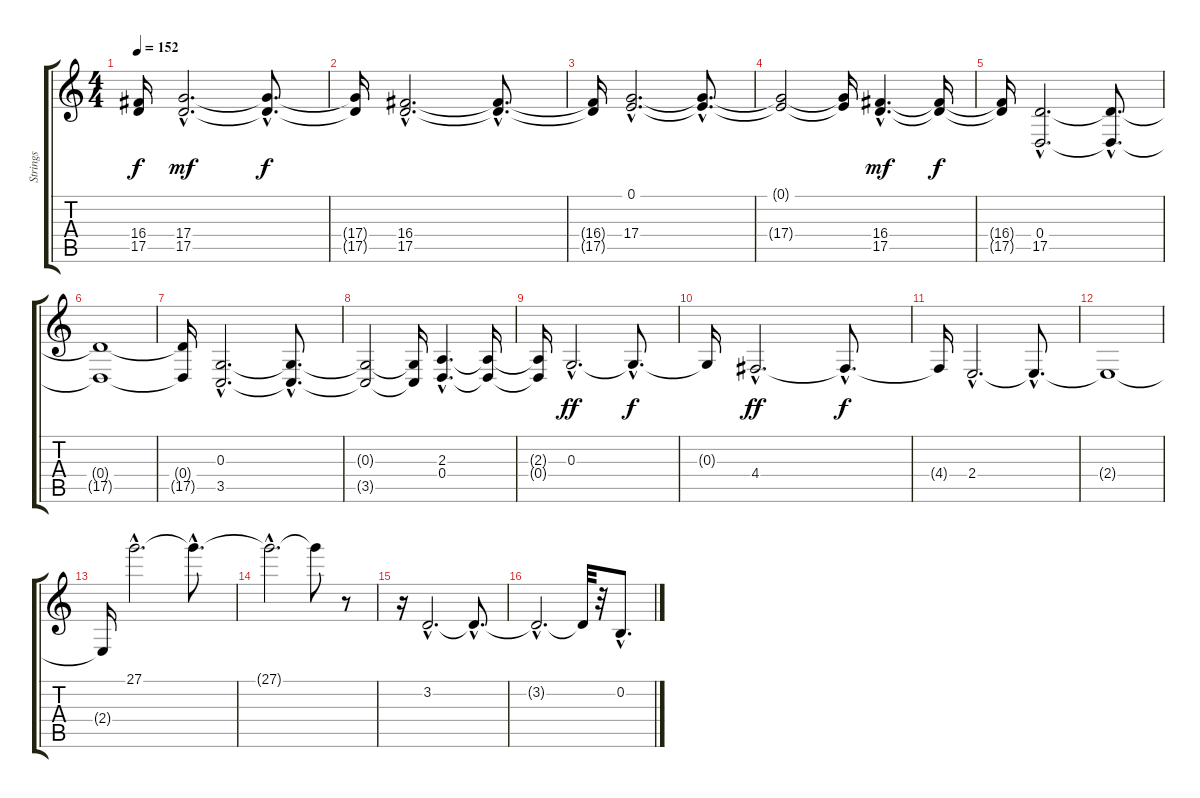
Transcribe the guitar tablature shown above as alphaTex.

\track ("Strings" "Strings") {instrument stringensemble2}
\staff {score tabs}
\tuning (E4 B3 G3 D3 A2 E2) {hide}
\ts (4 4)
\tempo 152
\clef g2
\ks c
(16.4{t} 17.5{t}).16{dy f} (17.4{hac} 17.5{hac}).2{d dy mf} (17.4{hac t} 17.5{hac t}).8{d dy f} |
(17.4{t} 17.5{t}).16 (16.4{hac} 17.5{hac}).2{d} (16.4{hac t} 17.5{hac t}).8{d} |
(16.4{t} 17.5{t}).16 (0.1{hac} 17.4{hac}).2{d} (0.1{hac t} 17.4{hac t}).8{d} |
(0.1{t} 17.4{t}).2 (0.1{t} 17.4{t}).16 (16.4{hac} 17.5{hac}).4{d dy mf} (16.4{t} 17.5{t}).16{dy f} |
(16.4{t} 17.5{t}).16 (0.4{hac} 17.5{hac}).2{d} (0.4{hac t} 17.5{hac t}).8{d} |
(0.4{t} 17.5{t}).1 |
(0.4{t} 17.5{t}).16 (0.3{hac} 3.5{hac}).2{d} (0.3{hac t} 3.5{hac t}).8{d} |
(0.3{t} 3.5{t}).2 (0.3{t} 3.5{t}).16 (2.3{hac} 0.4{hac}).4{d} (2.3{t} 0.4{t}).16 |
(2.3{t} 0.4{t}).16 0.3{hac}.2{d dy ff} 0.3{hac t}.8{d dy f} |
0.3{t}.16 4.4{hac}.2{d dy ff} 4.4{hac t}.8{d dy f} |
4.4{t}.16 2.4{hac}.2{d} 2.4{hac t}.8{d} |
2.4{t}.1 |
2.4{t}.16 27.1{hac}.2{d} 27.1{hac t}.8{d} |
27.1{hac t}.2{d} 27.1{t}.8 r.8 |
r.16 3.2{hac}.2{d volume 6} 3.2{hac t}.8{d} |
3.2{hac t}.2{d} 3.2{t}.32 r.32 0.2{hac}.8{d volume 11}
